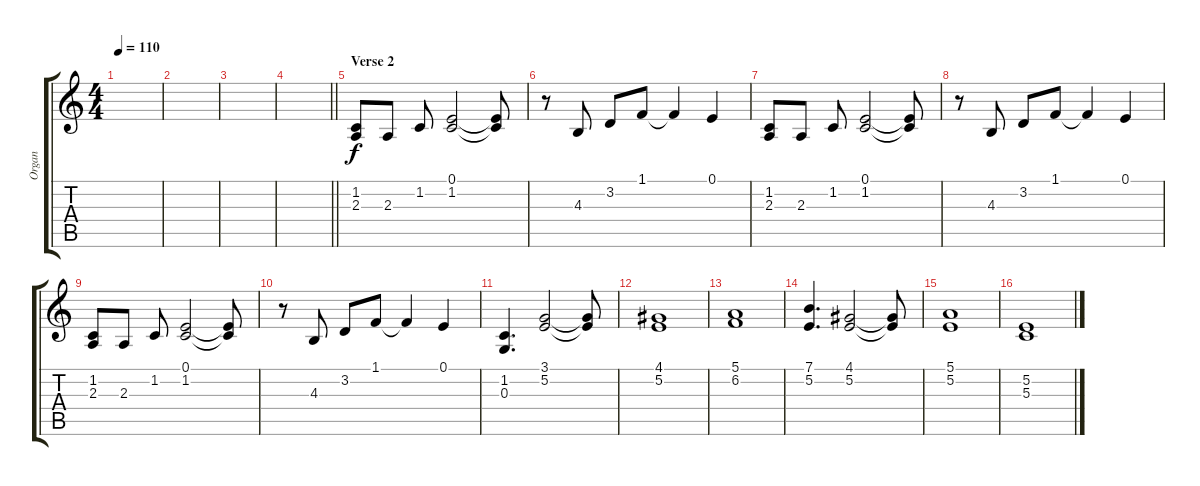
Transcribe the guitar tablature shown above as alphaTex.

\track ("Organ" "Organ") {instrument fx7echoes}
\staff {score tabs}
\tuning (E4 B3 G3 D3 A2 E2) {hide}
\ts (4 4)
\tempo 110
\clef g2
\ks c
|
|
|
\barLineRight lightlight
|
\section ("" "Verse 2")
(1.2 2.3).8 2.3.8 1.2.8 (0.1 1.2).2 (0.1{t} 1.2{t}).8 |
r.8 4.3.8 3.2.8 1.1.8 1.1{t}.4 0.1.4 |
(1.2 2.3).8 2.3.8 1.2.8 (0.1 1.2).2 (0.1{t} 1.2{t}).8 |
r.8 4.3.8 3.2.8 1.1.8 1.1{t}.4 0.1.4 |
(1.2 2.3).8 2.3.8 1.2.8 (0.1 1.2).2 (0.1{t} 1.2{t}).8 |
r.8 4.3.8 3.2.8 1.1.8 1.1{t}.4 0.1.4 |
(1.2 0.3).4{d} (3.1 5.2).2 (3.1{t} 5.2{t}).8 |
(4.1 5.2).1 |
(5.1 6.2).1 |
(7.1 5.2).4{d} (4.1 5.2).2 (4.1{t} 5.2{t}).8 |
(5.1 5.2).1 |
(5.2 5.3).1
